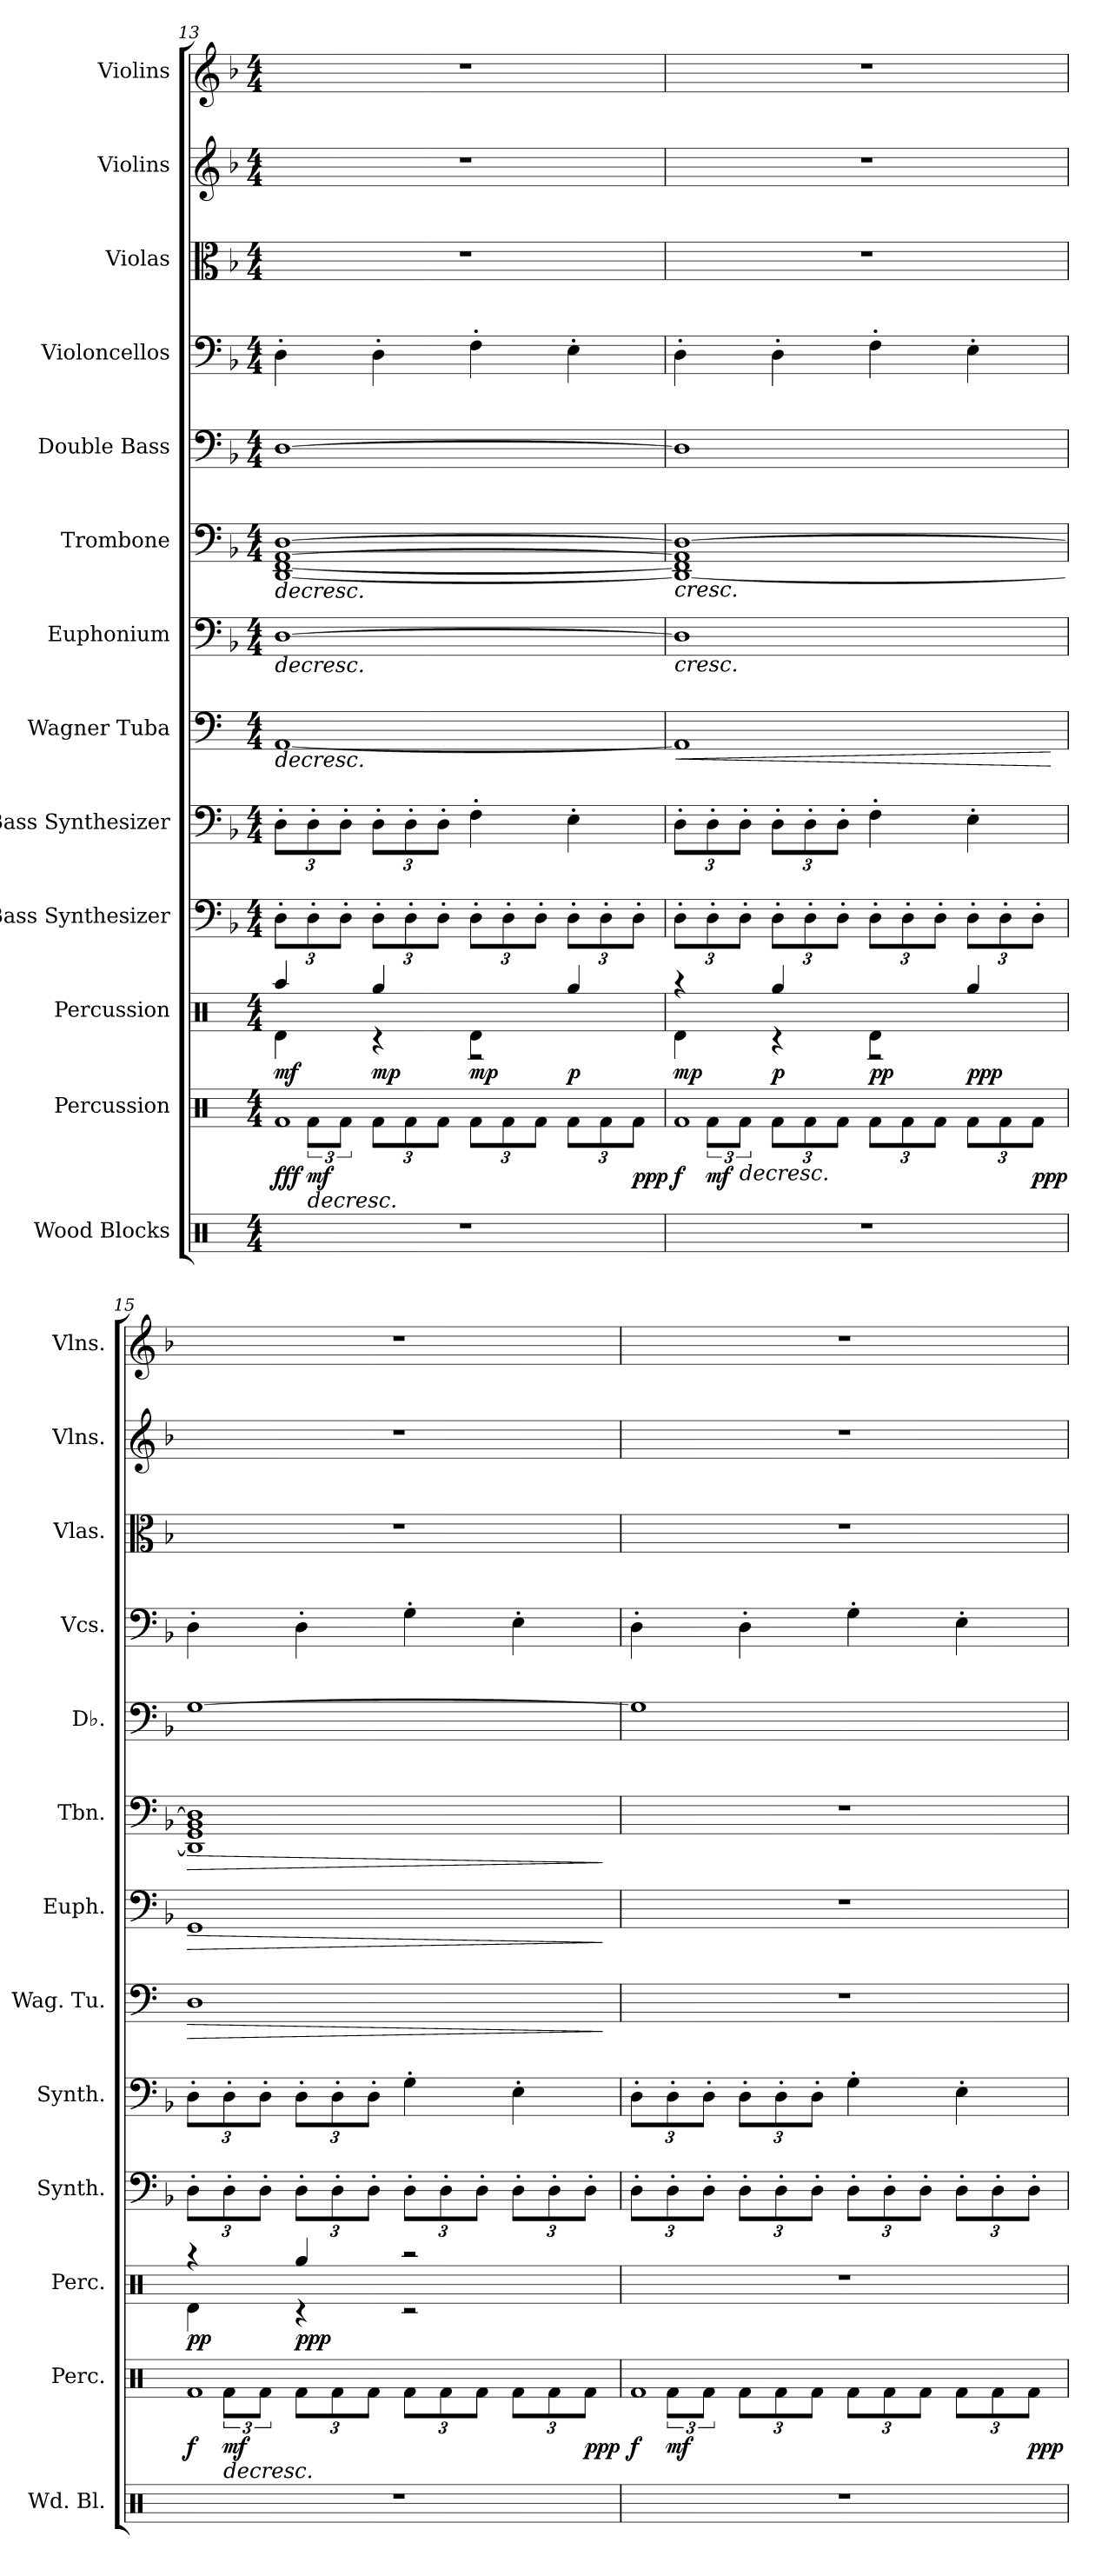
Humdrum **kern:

**kern	**kern	**dynam	**kern	**dynam	**kern	**kern	**kern	**dynam	**kern	**dynam	**kern	**dynam	**kern	**kern	**kern	**kern	**kern
*part13	*part12	*part12	*part11	*part11	*part10	*part9	*part8	*part8	*part7	*part7	*part6	*part6	*part5	*part4	*part3	*part2	*part1
*staff13	*staff12	*staff12	*staff11	*staff11	*staff10	*staff9	*staff8	*staff8	*staff7	*staff7	*staff6	*staff6	*staff5	*staff4	*staff3	*staff2	*staff1
*I"Wood Blocks	*I"Percussion	*	*I"Percussion	*	*I"Bass Synthesizer	*I"Bass Synthesizer	*I"Wagner Tuba	*	*I"Euphonium	*	*I"Trombone	*	*I"Double Bass	*I"Violoncellos	*I"Violas	*I"Violins	*I"Violins
*I'Wd. Bl.	*I'Perc.	*	*I'Perc.	*	*I'Synth.	*I'Synth.	*I'Wag. Tu.	*	*I'Euph.	*	*I'Tbn.	*	*I'Db.	*I'Vcs.	*I'Vlas.	*I'Vlns.	*I'Vlns.
!!LO:PB:g=z
*clefX	*clefX	*	*clefX	*	*clefF4	*clefF4	*clefF4	*	*clefF4	*	*clefF4	*	*clefF4	*clefF4	*clefC3	*clefG2	*clefG2
*	*	*	*	*	*	*	*ITrd4c7	*	*	*	*	*	*ITrd7c12	*	*	*	*
*k[]	*k[]	*	*k[]	*	*k[b-]	*k[b-]	*k[b-]	*	*k[b-]	*	*k[b-]	*	*k[b-]	*k[b-]	*k[b-]	*k[b-]	*k[b-]
*M4/4	*M4/4	*	*M4/4	*	*M4/4	*M4/4	*M4/4	*	*M4/4	*	*M4/4	*	*M4/4	*M4/4	*M4/4	*M4/4	*M4/4
=13	=13	=13	=13	=13	=13	=13	=13	=13	=13	=13	=13	=13	=13	=13	=13	=13	=13
*	*^	*	*^	*	*	*	*	*	*	*	*	*	*	*	*	*	*
*	*	*	*	*	*	*	*Xbrackettup	*Xbrackettup	*	*	*	*	*	*	*	*	*	*	*
!	!	!	!LO:DY:b	!	!	!LO:DY:b	!	!	!	!LO:HP:b	!	!LO:HP:b	!	!LO:HP:b	!	!	!	!	!
1r	1Rf	12ryy	fff	4Raa/	4Rd\	mf	12D'\L	12D'\L	[1DD	>	[1D	>	[1DD [1FF [1AA [1D	>	[1DD	4D'\	1r	1r	1r
!	!	!	!LO:HP:b	!	!	!	!	!	!	!	!	!	!	!	!	!	!	!	!
!	!	!	!LO:DY:n=1:b	!	!	!	!	!	!	!	!	!	!	!	!	!	!	!	!
.	.	12Rf\L	> mf	.	.	.	12D'\	12D'\	.	.	.	.	.	.	.	.	.	.	.
.	.	12Rf\J	.	.	.	.	12D'\J	12D'\J	.	.	.	.	.	.	.	.	.	.	.
*	*	*Xbrackettup	*	*	*	*	*	*	*	*	*	*	*	*	*	*	*	*	*
!	!	!	!	!	!	!LO:DY:b	!	!	!	!	!	!	!	!	!	!	!	!	!
.	.	12Rf\L	.	4Rgg/	4r	mp	12D'\L	12D'\L	.	.	.	.	.	.	.	4D'\	.	.	.
.	.	12Rf\	.	.	.	.	12D'\	12D'\	.	.	.	.	.	.	.	.	.	.	.
.	.	12Rf\J	.	.	.	.	12D'\J	12D'\J	.	.	.	.	.	.	.	.	.	.	.
!	!	!	!	!	!	!LO:DY:b	!	!	!	!	!	!	!	!	!	!	!	!	!
.	.	12Rf\L	.	4Rd\	2r	mp	12D'\L	4F'\	.	.	.	.	.	.	.	4F'\	.	.	.
.	.	12Rf\	.	.	.	.	12D'\	.	.	.	.	.	.	.	.	.	.	.	.
.	.	12Rf\J	.	.	.	.	12D'\J	.	.	.	.	.	.	.	.	.	.	.	.
!	!	!	!	!	!	!LO:DY:b	!	!	!	!	!	!	!	!	!	!	!	!	!
.	.	12Rf\L	.	4Rgg/	.	p	12D'\L	4E'\	.	.	.	.	.	.	.	4E'\	.	.	.
.	.	12Rf\	.	.	.	.	12D'\	.	.	.	.	.	.	.	.	.	.	.	.
!	!	!	!LO:DY:n=2:b	!	!	!	!	!	!	!	!	!	!	!	!	!	!	!	!
.	.	12Rf\J	ppp	.	.	.	12D'\J	.	.	.	.	.	.	.	.	.	.	.	.
=14	=14	=14	=14	=14	=14	=14	=14	=14	=14	=14	=14	=14	=14	=14	=14	=14	=14	=14	=14
*	*	*brackettup	*	*	*	*	*	*	*	*	*	*	*	*	*	*	*	*	*
!	!	!	!LO:DY:b	!	!	!LO:DY:b	!	!	!	!LO:HP:b	!	!LO:HP:b	!	!LO:HP:b	!	!	!	!	!
1r	1Rf	12ryy	f	4r	4Rd\	mp	12D'\L	12D'\L	1DD]	<	1D]	<	1DD_ 1FF] 1AA] 1D_	<	1DD]	4D'\	1r	1r	1r
!	!	!	!LO:DY:b	!	!	!	!	!	!	!	!	!	!	!	!	!	!	!	!
.	.	12Rf\L	mf	.	.	.	12D'\	12D'\	.	.	.	.	.	.	.	.	.	.	.
!	!	!	!LO:HP:b	!	!	!	!	!	!	!	!	!	!	!	!	!	!	!	!
.	.	12Rf\J	>	.	.	.	12D'\J	12D'\J	.	.	.	.	.	.	.	.	.	.	.
*	*	*Xbrackettup	*	*	*	*	*	*	*	*	*	*	*	*	*	*	*	*	*
!	!	!	!	!	!	!LO:DY:b	!	!	!	!	!	!	!	!	!	!	!	!	!
.	.	12Rf\L	.	4Rgg/	4r	p	12D'\L	12D'\L	.	.	.	.	.	.	.	4D'\	.	.	.
.	.	12Rf\	.	.	.	.	12D'\	12D'\	.	.	.	.	.	.	.	.	.	.	.
.	.	12Rf\J	.	.	.	.	12D'\J	12D'\J	.	.	.	.	.	.	.	.	.	.	.
!	!	!	!	!	!	!LO:DY:b	!	!	!	!	!	!	!	!	!	!	!	!	!
.	.	12Rf\L	.	4Rd\	2r	pp	12D'\L	4F'\	.	.	.	.	.	.	.	4F'\	.	.	.
.	.	12Rf\	.	.	.	.	12D'\	.	.	.	.	.	.	.	.	.	.	.	.
.	.	12Rf\J	.	.	.	.	12D'\J	.	.	.	.	.	.	.	.	.	.	.	.
!	!	!	!	!	!	!LO:DY:b	!	!	!	!	!	!	!	!	!	!	!	!	!
.	.	12Rf\L	.	4Rgg/	.	ppp	12D'\L	4E'\	.	.	.	.	.	.	.	4E'\	.	.	.
.	.	12Rf\	.	.	.	.	12D'\	.	.	.	.	.	.	.	.	.	.	.	.
!	!	!	!LO:DY:b	!	!	!	!	!	!	!	!	!	!	!	!	!	!	!	!
.	.	12Rf\J	ppp	.	.	.	12D'\J	.	.	.	.	.	.	.	.	.	.	.	.
*	*v	*v	*	*	*	*	*	*	*	*	*	*	*	*	*	*	*	*	*
*	*	*	*v	*v	*	*	*	*	*	*	*	*	*	*	*	*	*	*
.	.	]	.	.	.	.	.	] [	.	]	.	]	.	.	.	.	.
=15	=15	=15	=15	=15	=15	=15	=15	=15	=15	=15	=15	=15	=15	=15	=15	=15	=15
*	*^	*	*	*	*	*	*	*	*	*	*	*	*	*	*	*	*
*	*	*brackettup	*	*	*	*	*	*	*	*	*	*	*	*	*	*	*	*
*	*	*	*	*^	*	*	*	*	*	*	*	*	*	*	*	*	*	*
!	!	!	!LO:DY:b	!	!	!LO:DY:b	!	!	!	!LO:HP:b	!	!LO:HP:b	!	!LO:HP:b	!	!	!	!	!
1r	1Rf	12ryy	f	4r	4Rd\	pp	12D'\L	12D'\L	1GG	>	1GG	>	1DD] 1GG 1BB- 1D]	>	[1GG	4D'\	1r	1r	1r
!	!	!	!LO:HP:b	!	!	!	!	!	!	!	!	!	!	!	!	!	!	!	!
!	!	!	!LO:DY:n=1:b	!	!	!	!	!	!	!	!	!	!	!	!	!	!	!	!
.	.	12Rf\L	> mf	.	.	.	12D'\	12D'\	.	.	.	.	.	.	.	.	.	.	.
.	.	12Rf\J	.	.	.	.	12D'\J	12D'\J	.	.	.	.	.	.	.	.	.	.	.
*	*	*Xbrackettup	*	*	*	*	*	*	*	*	*	*	*	*	*	*	*	*	*
!	!	!	!	!	!	!LO:DY:b	!	!	!	!	!	!	!	!	!	!	!	!	!
.	.	12Rf\L	.	4Rgg/	4r	ppp	12D'\L	12D'\L	.	.	.	.	.	.	.	4D'\	.	.	.
.	.	12Rf\	.	.	.	.	12D'\	12D'\	.	.	.	.	.	.	.	.	.	.	.
.	.	12Rf\J	.	.	.	.	12D'\J	12D'\J	.	.	.	.	.	.	.	.	.	.	.
.	.	12Rf\L	.	2r	2r	.	12D'\L	4G'\	.	.	.	.	.	.	.	4G'\	.	.	.
.	.	12Rf\	.	.	.	.	12D'\	.	.	.	.	.	.	.	.	.	.	.	.
.	.	12Rf\J	.	.	.	.	12D'\J	.	.	.	.	.	.	.	.	.	.	.	.
.	.	12Rf\L	.	.	.	.	12D'\L	4E'\	.	.	.	.	.	.	.	4E'\	.	.	.
.	.	12Rf\	.	.	.	.	12D'\	.	.	.	.	.	.	.	.	.	.	.	.
!	!	!	!LO:DY:n=2:b	!	!	!	!	!	!	!	!	!	!	!	!	!	!	!	!
.	.	12Rf\J	ppp	.	.	.	12D'\J	.	.	.	.	.	.	.	.	.	.	.	.
*	*v	*v	*	*	*	*	*	*	*	*	*	*	*	*	*	*	*	*	*
*	*	*	*v	*v	*	*	*	*	*	*	*	*	*	*	*	*	*	*
.	.	]	.	.	.	.	.	]	.	[ ]	.	[ ]	.	.	.	.	.
!!LO:PB:g=z
=16	=16	=16	=16	=16	=16	=16	=16	=16	=16	=16	=16	=16	=16	=16	=16	=16	=16
*	*^	*	*	*	*	*	*	*	*	*	*	*	*	*	*	*	*
*	*	*brackettup	*	*	*	*	*	*	*	*	*	*	*	*	*	*	*	*
!	!	!	!LO:DY:b	!	!	!	!	!	!	!	!	!	!	!	!	!	!	!
1r	1Rf	12ryy	f	1r	.	12D'\L	12D'\L	1r	.	1r	.	1r	.	1GG]	4D'\	1r	1r	1r
!	!	!	!LO:DY:b	!	!	!	!	!	!	!	!	!	!	!	!	!	!	!
.	.	12Rf\L	mf	.	.	12D'\	12D'\	.	.	.	.	.	.	.	.	.	.	.
.	.	12Rf\J	.	.	.	12D'\J	12D'\J	.	.	.	.	.	.	.	.	.	.	.
*	*	*Xbrackettup	*	*	*	*	*	*	*	*	*	*	*	*	*	*	*	*
.	.	12Rf\L	.	.	.	12D'\L	12D'\L	.	.	.	.	.	.	.	4D'\	.	.	.
.	.	12Rf\	.	.	.	12D'\	12D'\	.	.	.	.	.	.	.	.	.	.	.
.	.	12Rf\J	.	.	.	12D'\J	12D'\J	.	.	.	.	.	.	.	.	.	.	.
.	.	12Rf\L	.	.	.	12D'\L	4G'\	.	.	.	.	.	.	.	4G'\	.	.	.
.	.	12Rf\	.	.	.	12D'\	.	.	.	.	.	.	.	.	.	.	.	.
.	.	12Rf\J	.	.	.	12D'\J	.	.	.	.	.	.	.	.	.	.	.	.
.	.	12Rf\L	.	.	.	12D'\L	4E'\	.	.	.	.	.	.	.	4E'\	.	.	.
.	.	12Rf\	.	.	.	12D'\	.	.	.	.	.	.	.	.	.	.	.	.
!	!	!	!LO:DY:b	!	!	!	!	!	!	!	!	!	!	!	!	!	!	!
.	.	12Rf\J	ppp	.	.	12D'\J	.	.	.	.	.	.	.	.	.	.	.	.
*	*v	*v	*	*	*	*	*	*	*	*	*	*	*	*	*	*	*	*
.	.	]	.	.	.	.	.	.	.	.	.	.	.	.	.	.	.
=	=	=	=	=	=	=	=	=	=	=	=	=	=	=	=	=	=
*-	*-	*-	*-	*-	*-	*-	*-	*-	*-	*-	*-	*-	*-	*-	*-	*-	*-
